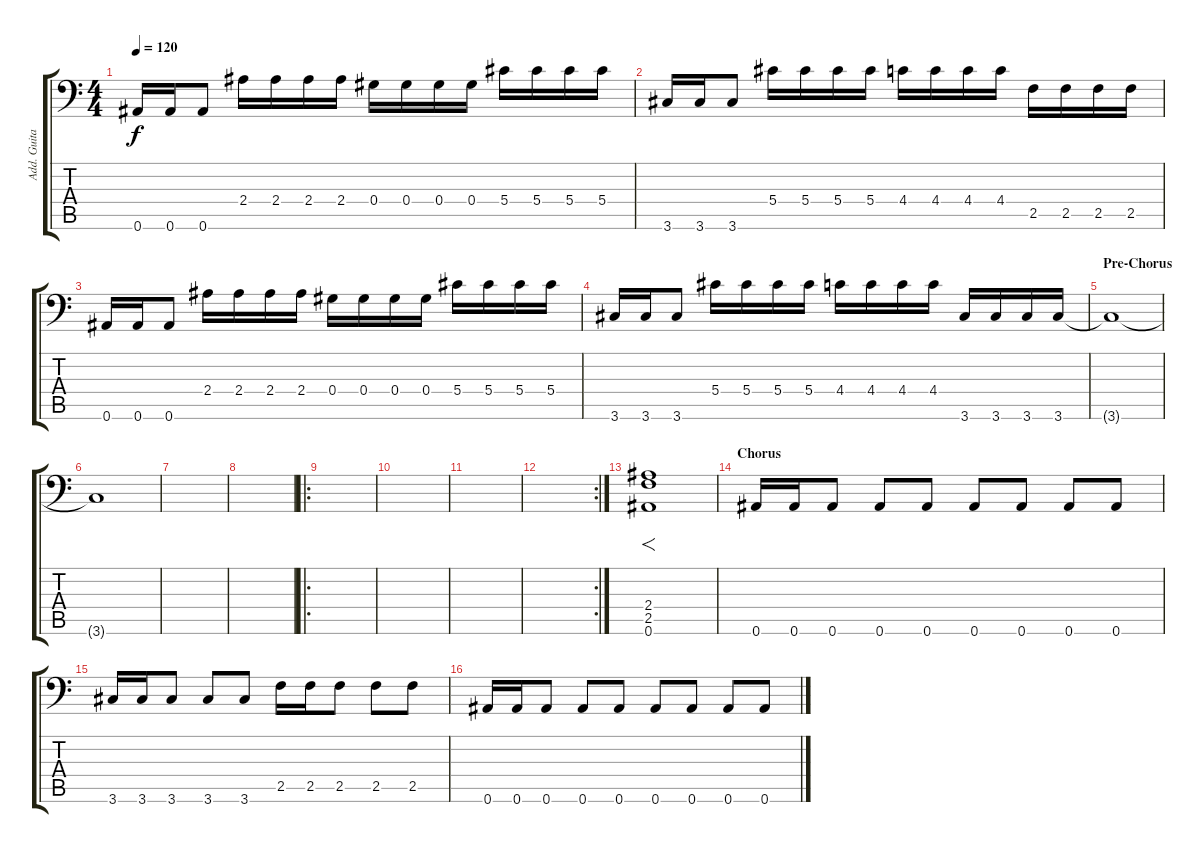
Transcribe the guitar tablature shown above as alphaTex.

\track ("Add. Guitar" "Add. Guita") {instrument overdrivenguitar}
\staff {score tabs}
\tuning (Bb3 F3 Db3 Ab2 Eb2 Bb1) {hide}
\ts (4 4)
\tempo 120
\clef f4
\ks c
0.6.16{dy f} 0.6.16 0.6.8 2.4.16 2.4.16 2.4.16 2.4.16 0.4.16 0.4.16 0.4.16 0.4.16 5.4.16 5.4.16 5.4.16 5.4.16 |
3.6.16 3.6.16 3.6.8 5.4.16 5.4.16 5.4.16 5.4.16 4.4.16 4.4.16 4.4.16 4.4.16 2.5.16 2.5.16 2.5.16 2.5.16 |
0.6.16 0.6.16 0.6.8 2.4.16 2.4.16 2.4.16 2.4.16 0.4.16 0.4.16 0.4.16 0.4.16 5.4.16 5.4.16 5.4.16 5.4.16 |
3.6.16 3.6.16 3.6.8 5.4.16 5.4.16 5.4.16 5.4.16 4.4.16 4.4.16 4.4.16 4.4.16 3.6.16 3.6.16 3.6.16 3.6.16 |
\section ("" "Pre-Chorus")
3.6{t}.1 |
3.6{t}.1{volume 0} |
|
|
\ro
|
|
|
\rc 2
|
(2.4 2.5 0.6).1{f} |
\section ("" "Chorus ")
0.6.16 0.6.16 0.6.8 0.6.8 0.6.8 0.6.8 0.6.8 0.6.8 0.6.8 |
3.6.16 3.6.16 3.6.8 3.6.8 3.6.8 2.5.16 2.5.16 2.5.8 2.5.8 2.5.8 |
0.6.16 0.6.16 0.6.8 0.6.8 0.6.8 0.6.8 0.6.8 0.6.8 0.6.8
